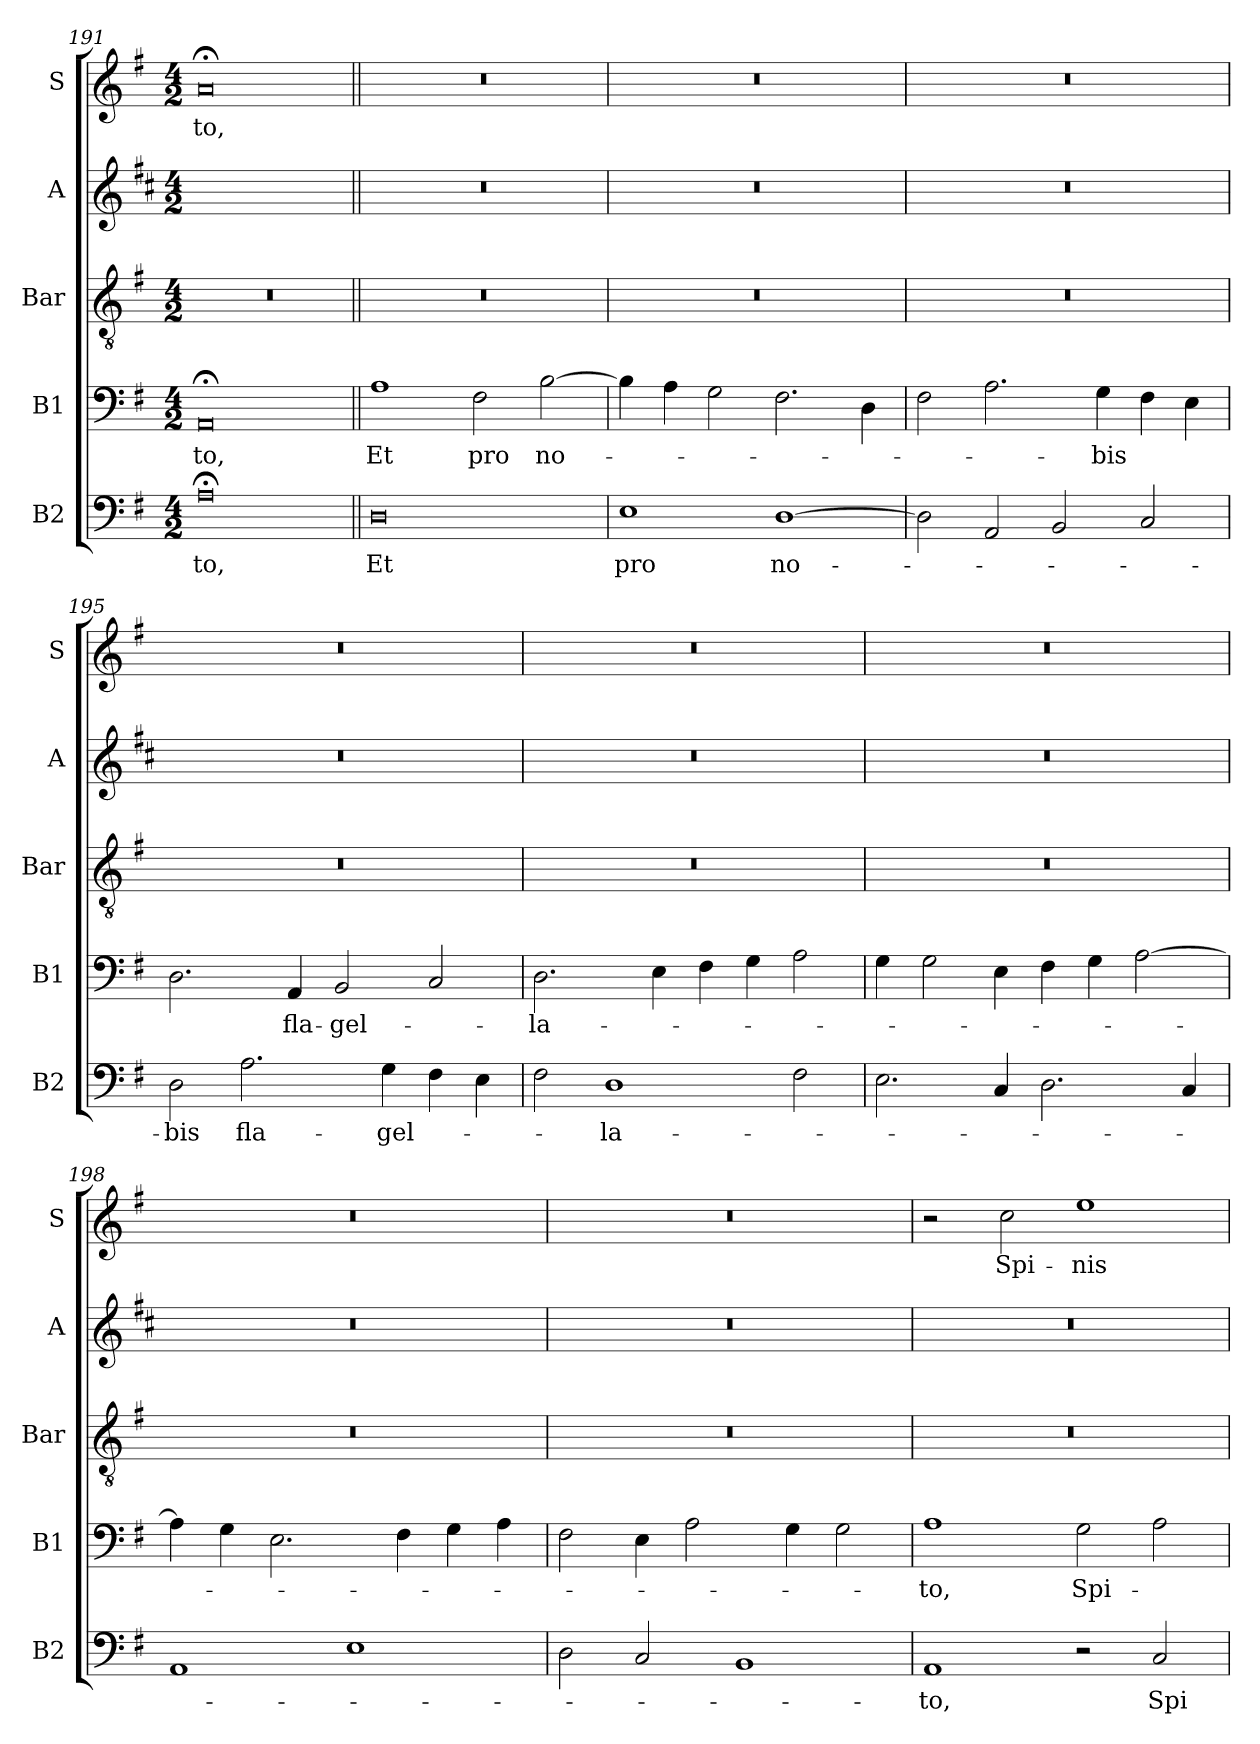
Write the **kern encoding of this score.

**kern	**text	**kern	**text	**kern	**kern	**kern	**text
*part5	*part5	*part4	*part4	*part3	*part2	*part1	*part1
*staff5	*staff5	*staff4	*staff4	*staff3	*staff2	*staff1	*staff1
*I"B2	*	*I"B1	*	*I"Bar	*I"A	*I"S	*
*I'B2	*	*I'B1	*	*I'Bar	*I'A	*I'S	*
*clefF4	*	*clefF4	*	*clefGv2	*clefG2	*clefG2	*
*	*	*	*	*	*ITrd4c7	*	*
*k[f#]	*	*k[f#]	*	*k[f#]	*k[f#]	*k[f#]	*
*M4/2	*	*M4/2	*	*M4/2	*M4/2	*M4/2	*
=191	=191	=191	=191	=191	=191	=191	=191
!	!LO:LY:b	!	!LO:LY:b	!	!	!	!LO:LY:b
0A;<	-to,	0AA;<	-to,	0r	0ryy	0a;<	-to,
=192||	=192||	=192||	=192||	=192||	=192||	=192||	=192||
!	!LO:LY:b	!	!LO:LY:b	!	!	!	!
0D	Et	1A	Et	0r	0r	0r	.
!	!	!	!LO:LY:b	!	!	!	!
.	.	2F#\	pro	.	.	.	.
!	!	!	!LO:LY:b	!	!	!	!
.	.	[2B\	no-	.	.	.	.
=193	=193	=193	=193	=193	=193	=193	=193
!	!LO:LY:b	!	!	!	!	!	!
1E	pro	4B\]	.	0r	0r	0r	.
.	.	4A\	.	.	.	.	.
.	.	2G\	.	.	.	.	.
!	!LO:LY:b	!	!	!	!	!	!
[1D	no-	2.F#\	.	.	.	.	.
.	.	4D\	.	.	.	.	.
=194	=194	=194	=194	=194	=194	=194	=194
2D\]	.	2F#\	.	0r	0r	0r	.
2AA/	.	2.A\	.	.	.	.	.
2BB/	.	.	.	.	.	.	.
!	!	!	!LO:LY:b	!	!	!	!
.	.	4G\	-bis	.	.	.	.
2C/	.	4F#\	.	.	.	.	.
.	.	4E\	.	.	.	.	.
=195	=195	=195	=195	=195	=195	=195	=195
!	!LO:LY:b	!	!	!	!	!	!
2D\	-bis	2.D\	.	0r	0r	0r	.
!	!LO:LY:b	!	!	!	!	!	!
2.A\	fla-	.	.	.	.	.	.
!	!	!	!LO:LY:b	!	!	!	!
.	.	4AA/	fla-	.	.	.	.
!	!	!	!LO:LY:b	!	!	!	!
.	.	2BB/	-gel-	.	.	.	.
!	!LO:LY:b	!	!	!	!	!	!
4G\	-gel-	.	.	.	.	.	.
4F#\	.	2C/	.	.	.	.	.
4E\	.	.	.	.	.	.	.
=196	=196	=196	=196	=196	=196	=196	=196
!	!	!	!LO:LY:b	!	!	!	!
2F#\	.	2.D\	-la-	0r	0r	0r	.
!	!LO:LY:b	!	!	!	!	!	!
1D	-la-	.	.	.	.	.	.
.	.	4E\	.	.	.	.	.
.	.	4F#\	.	.	.	.	.
.	.	4G\	.	.	.	.	.
2F#\	.	2A\	.	.	.	.	.
!!LO:LB:g=z
=197	=197	=197	=197	=197	=197	=197	=197
2.E\	.	4G\	.	0r	0r	0r	.
.	.	2G\	.	.	.	.	.
4C/	.	4E\	.	.	.	.	.
2.D\	.	4F#\	.	.	.	.	.
.	.	4G\	.	.	.	.	.
.	.	[2A\	.	.	.	.	.
4C/	.	.	.	.	.	.	.
=198	=198	=198	=198	=198	=198	=198	=198
1AA	.	4A\]	.	0r	0r	0r	.
.	.	4G\	.	.	.	.	.
.	.	2.E\	.	.	.	.	.
1E	.	.	.	.	.	.	.
.	.	4F#\	.	.	.	.	.
.	.	4G\	.	.	.	.	.
.	.	4A\	.	.	.	.	.
=199	=199	=199	=199	=199	=199	=199	=199
2D\	.	2F#\	.	0r	0r	0r	.
2C/	.	4E\	.	.	.	.	.
.	.	2A\	.	.	.	.	.
1BB	.	.	.	.	.	.	.
.	.	4G\	.	.	.	.	.
.	.	2G\	.	.	.	.	.
=200	=200	=200	=200	=200	=200	=200	=200
!	!LO:LY:b	!	!LO:LY:b	!	!	!	!
1AA	-to,	1A	-to,	0r	0r	2r	.
!	!	!	!	!	!	!	!LO:LY:b
.	.	.	.	.	.	2cc\	Spi-
!	!	!	!LO:LY:b	!	!	!	!LO:LY:b
2r	.	2G\	Spi-	.	.	1ee	-nis-
!	!LO:LY:b	!	!	!	!	!	!
2C/	Spi-	2A\	.	.	.	.	.
=	=	=	=	=	=	=	=
*-	*-	*-	*-	*-	*-	*-	*-
